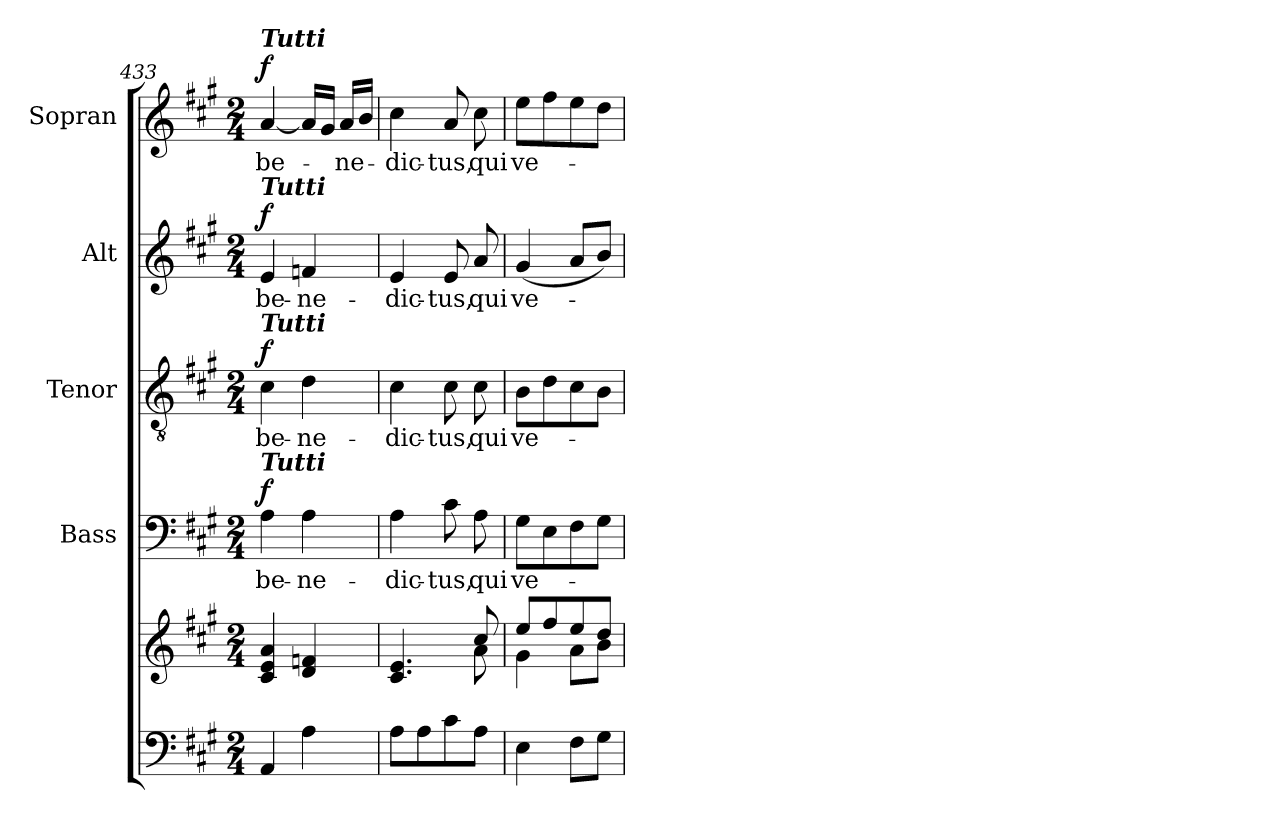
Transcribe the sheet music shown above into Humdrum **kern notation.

**kern	**kern	**kern	**text	**dynam	**kern	**text	**dynam	**kern	**text	**dynam	**kern	**text	**dynam
*part5	*part5	*part4	*part4	*part4	*part3	*part3	*part3	*part2	*part2	*part2	*part1	*part1	*part1
*staff6	*staff5	*staff4	*staff4	*staff4	*staff3	*staff3	*staff3	*staff2	*staff2	*staff2	*staff1	*staff1	*staff1
*	*	*I"Bass	*	*	*I"Tenor	*	*	*I"Alt	*	*	*I"Sopran	*	*
*	*	*I'B.	*	*	*I'T.	*	*	*I'A.	*	*	*I'S.	*	*
!!LO:PB:g=z
*clefF4	*clefG2	*clefF4	*	*	*clefGv2	*	*	*clefG2	*	*	*clefG2	*	*
*k[f#c#g#]	*k[f#c#g#]	*k[f#c#g#]	*	*	*k[f#c#g#]	*	*	*k[f#c#g#]	*	*	*k[f#c#g#]	*	*
*A:	*A:	*A:	*	*	*A:	*	*	*A:	*	*	*A:	*	*
*M2/4	*M2/4	*M2/4	*	*	*M2/4	*	*	*M2/4	*	*	*M2/4	*	*
=433	=433	=433	=433	=433	=433	=433	=433	=433	=433	=433	=433	=433	=433
!	!	!	!	!	!	!	!	!	!	!	!LO:TX:a:Bi:t=Tutti	!	!
!	!	!	!	!	!	!	!	!LO:TX:a:Bi:t=Tutti	!	!	!	!	!
!	!	!	!	!	!LO:TX:a:Bi:t=Tutti	!	!	!	!	!	!	!	!
!	!	!LO:TX:a:Bi:t=Tutti	!	!	!	!	!	!	!	!	!	!	!
!	!	!	!LO:LY:b	!LO:DY:a	!	!LO:LY:b	!LO:DY:a	!	!LO:LY:b	!LO:DY:a	!	!LO:LY:b	!LO:DY:a
4AA/	4c#/ 4e/ 4a/	4A\	be-	f	4c#\	be-	f	4e/	be-	f	[4a/	be-	f
!	!	!	!LO:LY:b	!	!	!LO:LY:b	!	!	!LO:LY:b	!	!	!	!
4A\	4d/ 4fn/	4A\	-ne-	.	4d\	-ne-	.	4fn/	-ne-	.	16a/LL]	.	.
.	.	.	.	.	.	.	.	.	.	.	16g#/JJ	.	.
!	!	!	!	!	!	!	!	!	!	!	!	!LO:LY:b	!
.	.	.	.	.	.	.	.	.	.	.	16a/LL	-ne-	.
.	.	.	.	.	.	.	.	.	.	.	16b/JJ	.	.
=434	=434	=434	=434	=434	=434	=434	=434	=434	=434	=434	=434	=434	=434
*	*^	*	*	*	*	*	*	*	*	*	*	*	*
!	!	!	!	!LO:LY:b	!	!	!LO:LY:b	!	!	!LO:LY:b	!	!	!LO:LY:b	!
8A\L	4.c#/ 4.e/	4.ryy	4A\	-dic-	.	4c#\	-dic-	.	4e/	-dic-	.	4cc#\	-dic-	.
8A\	.	.	.	.	.	.	.	.	.	.	.	.	.	.
!	!	!	!	!LO:LY:b	!	!	!LO:LY:b	!	!	!LO:LY:b	!	!	!LO:LY:b	!
8c#\	.	.	8c#\	-tus,	.	8c#\	-tus,	.	8e/	-tus,	.	8a/	-tus,	.
!	!	!	!	!LO:LY:b	!	!	!LO:LY:b	!	!	!LO:LY:b	!	!	!LO:LY:b	!
8A\J	8cc#/	8a\	8A\	qui	.	8c#\	qui	.	8a/	qui	.	8cc#\	qui	.
=435	=435	=435	=435	=435	=435	=435	=435	=435	=435	=435	=435	=435	=435	=435
!	!	!	!	!LO:LY:b	!	!	!LO:LY:b	!	!	!LO:LY:b	!	!	!LO:LY:b	!
4E\	8ee/L	4g#\	8G#\L	ve-	.	8B\L	ve-	.	(<4g#/	ve-	.	8ee\L	ve-	.
.	8ff#/	.	8E\	.	.	8d\	.	.	.	.	.	8ff#\	.	.
8F#\L	8ee/	8a\L	8F#\	.	.	8c#\	.	.	8a/L	.	.	8ee\	.	.
8G#\J	8dd/J	8b\J	8G#\J	.	.	8B\J	.	.	8b/J)	.	.	8dd\J	.	.
*	*v	*v	*	*	*	*	*	*	*	*	*	*	*	*
=	=	=	=	=	=	=	=	=	=	=	=	=	=
*-	*-	*-	*-	*-	*-	*-	*-	*-	*-	*-	*-	*-	*-
